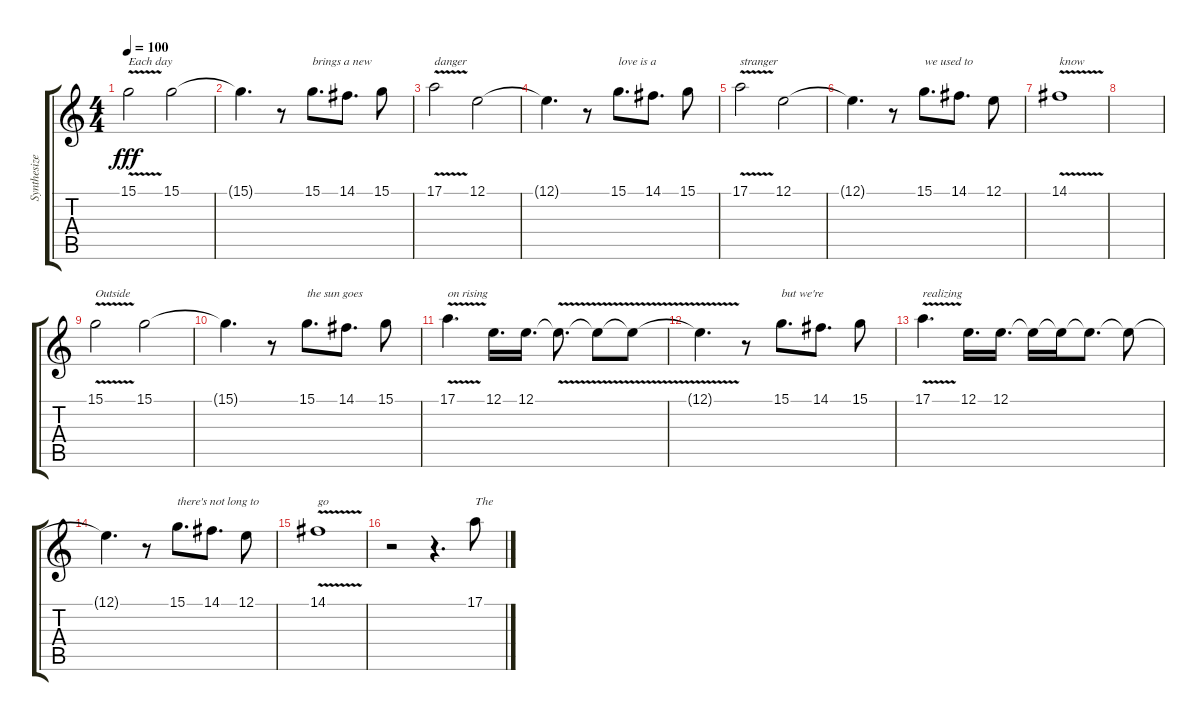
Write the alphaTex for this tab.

\track ("Synthesizer (Staff 1)" "Synthesize") {instrument lead7fifths}
\staff {score tabs}
\tuning (E4 B3 G3 D3 A2 E2) {hide}
\ts (4 4)
\tempo 100
\clef g2
\ks c
15.1{v}.2{txt "Each day" dy fff} 15.1.2 |
15.1{t}.4{d} r.8 15.1.8{d txt "brings a new"} 14.1.8{d} 15.1.8 |
17.1{v}.2{txt "danger"} 12.1.2 |
12.1{t}.4{d} r.8 15.1.8{d txt "love is a"} 14.1.8{d} 15.1.8 |
17.1{v}.2{txt "stranger"} 12.1.2 |
12.1{t}.4{d} r.8 15.1.8{d txt "we used to"} 14.1.8{d} 12.1.8 |
14.1{v}.1{txt "know"} |
|
15.1{v}.2{txt "Outside"} 15.1.2 |
15.1{t}.4{d} r.8 15.1.8{d txt "the sun goes"} 14.1.8{d} 15.1.8 |
17.1{v}.4{d txt "on rising"} 12.1.16{d} 12.1.16{d} 12.1{v t}.8{d} 12.1{v t}.8 12.1{v t}.8 |
12.1{t}.4{d} r.8 15.1.8{d txt "but we're"} 14.1.8{d} 15.1.8 |
17.1{v}.4{d txt "realizing"} 12.1.16{d} 12.1.16{d} 12.1{t}.16 12.1{t}.16 12.1{t}.8{d} 12.1{t}.8 |
12.1{t}.4{d} r.8 15.1.8{d txt "there's not long to"} 14.1.8{d} 12.1.8 |
14.1{v}.1{txt "go"} |
r.2 r.4{d} 17.1.8{txt "The"}
